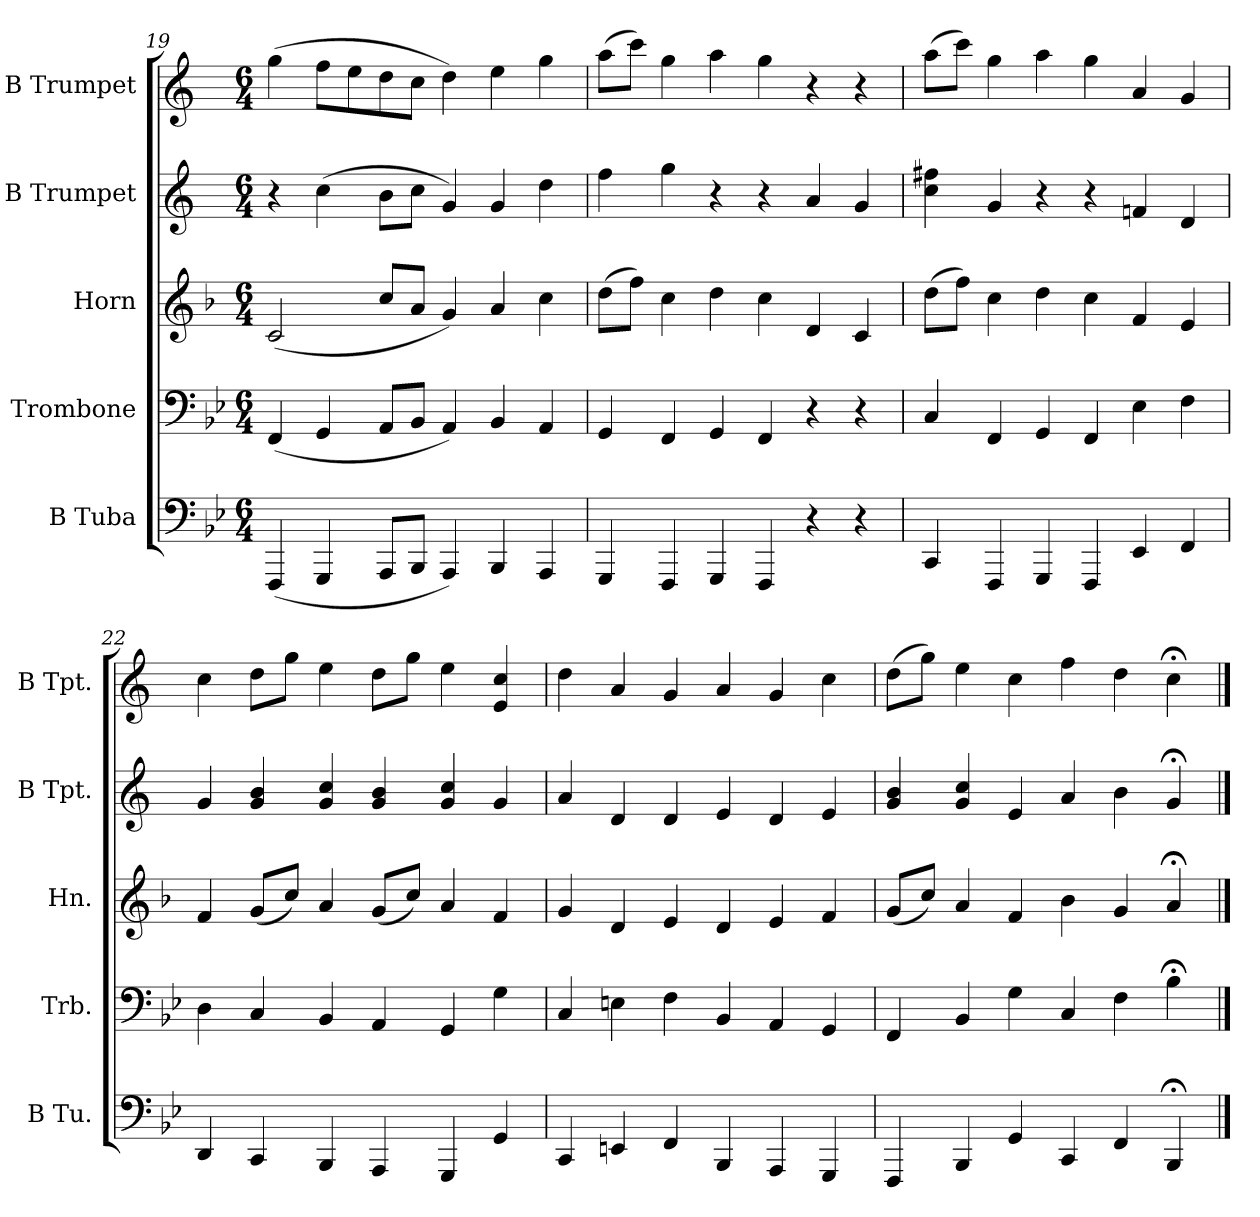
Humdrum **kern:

**kern	**kern	**kern	**kern	**kern
*part5	*part4	*part3	*part2	*part1
*staff5	*staff4	*staff3	*staff2	*staff1
*I"B Tuba	*I"Trombone	*I"Horn	*I"B Trumpet	*I"B Trumpet
*I'B Tu.	*I'Trb.	*I'Hn.	*I'B Tpt.	*I'B Tpt.
*clefF4	*clefF4	*	*clefG2	*clefG2
*	*	*ITrd4c7	*ITrd1c2	*ITrd1c2
*k[b-e-]	*k[b-e-]	*k[b-e-]	*k[b-e-]	*k[b-e-]
*B-:	*B-:	*B-:	*B-:	*B-:
*M6/4	*M6/4	*M6/4	*M6/4	*M6/4
=19	=19	=19	=19	=19
(4FFF/	(4FF/	(2F/	4r	(4ff\
4GGG/	4GG/	.	(4b-\	8ee-\L
.	.	.	.	8dd\
8AAA/L	8AA/L	8f/L	8a\L	8cc\
8BBB-/J	8BB-/J	8d/J	8b-\J	8b-\J
4AAA/)	4AA/)	4c/)	4f/)	4cc\)
4BBB-/	4BB-/	4d/	4f/	4dd\
4AAA/	4AA/	4f\	4cc\	4ff\
!!LO:LB:g=z
=20	=20	=20	=20	=20
4GGG/	4GG/	(8g\L	4ee-\	(8gg\L
.	.	8b-\J)	.	8bb-\J)
4FFF/	4FF/	4f\	4ff\	4ff\
4GGG/	4GG/	4g\	4r	4gg\
4FFF/	4FF/	4f\	4r	4ff\
4r	4r	4G/	4g/	4r
4r	4r	4F/	4f/	4r
=21	=21	=21	=21	=21
4CC/	4C/	(8g\L	4b-\ 4een\	(8gg\L
.	.	8b-\J)	.	8bb-\J)
4FFF/	4FF/	4f\	4f/	4ff\
4GGG/	4GG/	4g\	4r	4gg\
4FFF/	4FF/	4f\	4r	4ff\
4EE-/	4E-\	4B-/	4e-X/	4g/
4FF/	4F\	4A/	4c/	4f/
=22	=22	=22	=22	=22
4DD/	4D\	4B-/	4f/	4b-\
4CC/	4C/	(8c/L	4f/ 4a/	8cc\L
.	.	8f/J)	.	8ff\J
4BBB-/	4BB-/	4d/	4f/ 4b-/	4dd\
4AAA/	4AA/	(8c/L	4f/ 4a/	8cc\L
.	.	8f/J)	.	8ff\J
4GGG/	4GG/	4d/	4f/ 4b-/	4dd\
4GG/	4G\	4B-/	4f/	4d/ 4b-/
=23	=23	=23	=23	=23
4CC/	4C/	4c/	4g/	4cc\
4EEn/	4En\	4G/	4c/	4g/
4FF/	4F\	4A/	4c/	4f/
4BBB-/	4BB-/	4G/	4d/	4g/
4AAA/	4AA/	4A/	4c/	4f/
4GGG/	4GG/	4B-/	4d/	4b-\
=24	=24	=24	=24	=24
4FFF/	4FF/	(8c/L	4f/ 4a/	(8cc\L
.	.	8f/J)	.	8ff\J)
4BBB-/	4BB-/	4d/	4f/ 4b-/	4dd\
4GG/	4G\	4B-/	4d/	4b-\
4CC/	4C/	4e-\	4g/	4ee-\
4FF/	4F\	4c/	4a\	4cc\
4BBB-;</	4B-;<\	4d;</	4f;</	4b-;<\
==	==	==	==	==
*-	*-	*-	*-	*-
